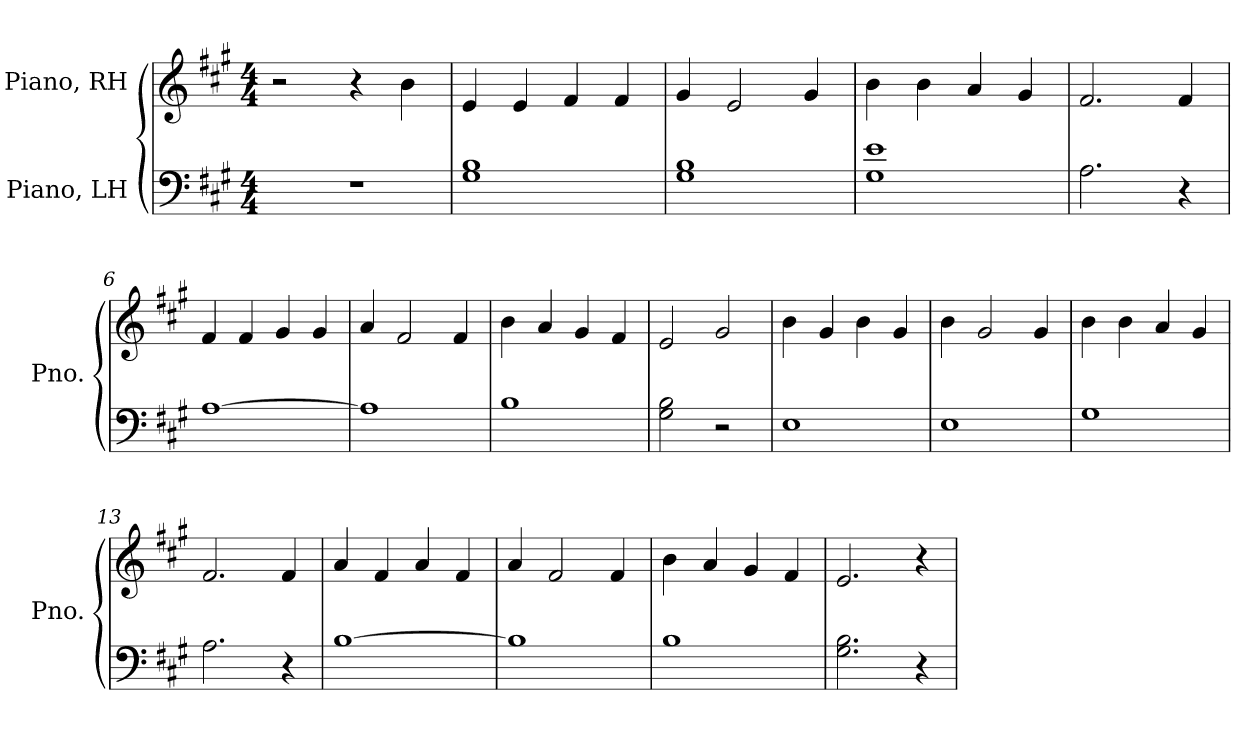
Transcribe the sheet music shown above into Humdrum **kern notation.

**kern	**kern
*part2	*part1
*staff2	*staff1
*I"Piano, LH	*I"Piano, RH
*I'Pno.	*I'Pno.
*clefF4	*clefG2
*k[f#c#g#]	*k[f#c#g#]
*M4/4	*M4/4
*MM130	*MM130
=1	=1
1r	2r
.	4r
.	4b\
=2	=2
1G# 1B	4e/
.	4e/
.	4f#/
.	4f#/
=3	=3
1G# 1B	4g#/
.	2e/
.	4g#/
=4	=4
1G# 1e	4b\
.	4b\
.	4a/
.	4g#/
=5	=5
2.A\	2.f#/
4r	4f#/
=6	=6
[1A	4f#/
.	4f#/
.	4g#/
.	4g#/
=7	=7
1A]	4a/
.	2f#/
.	4f#/
=8	=8
1B	4b\
.	4a/
.	4g#/
.	4f#/
!!LO:LB:g=z
=9	=9
2G#\ 2B\	2e/
2r	2g#/
=10	=10
1E	4b\
.	4g#/
.	4b\
.	4g#/
=11	=11
1E	4b\
.	2g#/
.	4g#/
=12	=12
1G#	4b\
.	4b\
.	4a/
.	4g#/
=13	=13
2.A\	2.f#/
4r	4f#/
=14	=14
[1B	4a/
.	4f#/
.	4a/
.	4f#/
=15	=15
1B]	4a/
.	2f#/
.	4f#/
=16	=16
1B	4b\
.	4a/
.	4g#/
.	4f#/
=17	=17
2.G#\ 2.B\	2.e/
4r	4r
=	=
*-	*-
